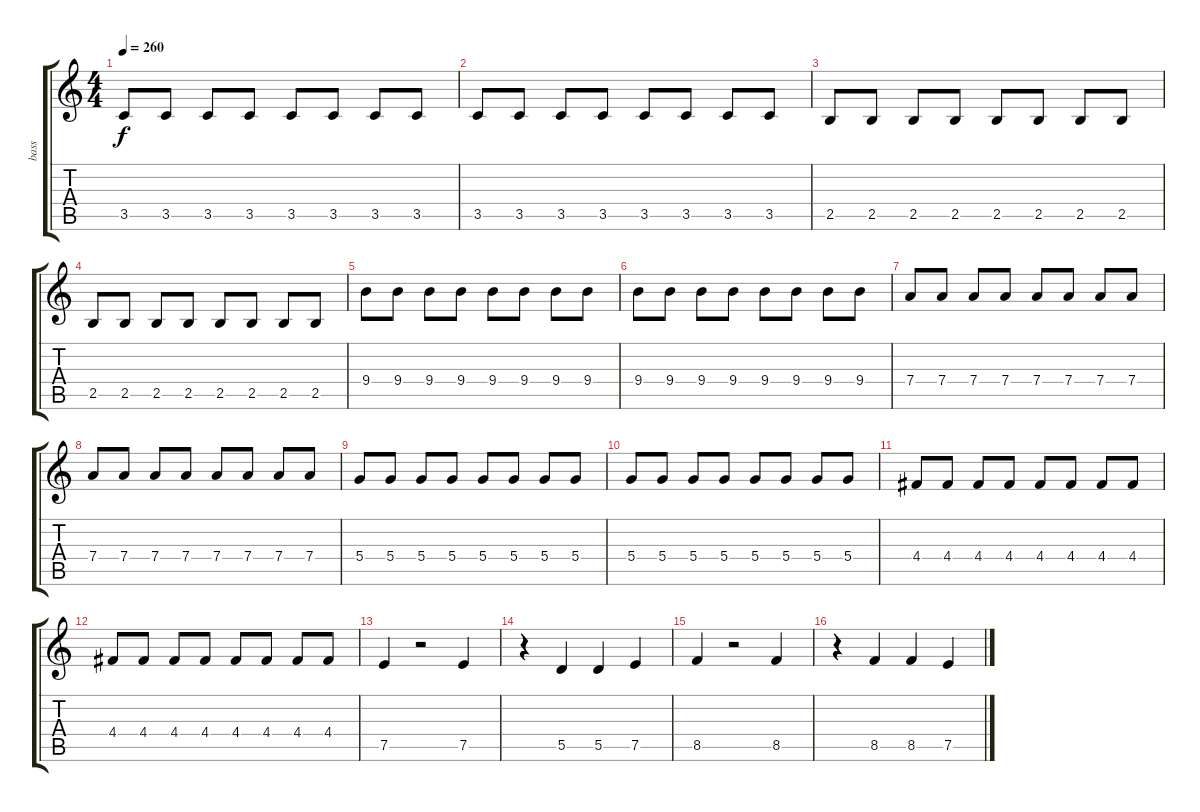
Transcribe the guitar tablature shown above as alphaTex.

\track ("bass" "bass") {instrument electricbassfinger}
\staff {score tabs}
\tuning (E4 B3 G3 D3 A2 E2) {hide}
\ts (4 4)
\tempo 260
\clef g2
\ks c
3.5.8{dy f} 3.5.8 3.5.8 3.5.8 3.5.8 3.5.8 3.5.8 3.5.8 |
3.5.8 3.5.8 3.5.8 3.5.8 3.5.8 3.5.8 3.5.8 3.5.8 |
2.5.8 2.5.8 2.5.8 2.5.8 2.5.8 2.5.8 2.5.8 2.5.8 |
2.5.8 2.5.8 2.5.8 2.5.8 2.5.8 2.5.8 2.5.8 2.5.8 |
9.4.8 9.4.8 9.4.8 9.4.8 9.4.8 9.4.8 9.4.8 9.4.8 |
9.4.8 9.4.8 9.4.8 9.4.8 9.4.8 9.4.8 9.4.8 9.4.8 |
7.4.8 7.4.8 7.4.8 7.4.8 7.4.8 7.4.8 7.4.8 7.4.8 |
7.4.8 7.4.8 7.4.8 7.4.8 7.4.8 7.4.8 7.4.8 7.4.8 |
5.4.8 5.4.8 5.4.8 5.4.8 5.4.8 5.4.8 5.4.8 5.4.8 |
5.4.8 5.4.8 5.4.8 5.4.8 5.4.8 5.4.8 5.4.8 5.4.8 |
4.4.8 4.4.8 4.4.8 4.4.8 4.4.8 4.4.8 4.4.8 4.4.8 |
4.4.8 4.4.8 4.4.8 4.4.8 4.4.8 4.4.8 4.4.8 4.4.8 |
7.5.4 r.2 7.5.4 |
r.4 5.5.4 5.5.4 7.5.4 |
8.5.4 r.2 8.5.4 |
r.4 8.5.4 8.5.4 7.5.4
